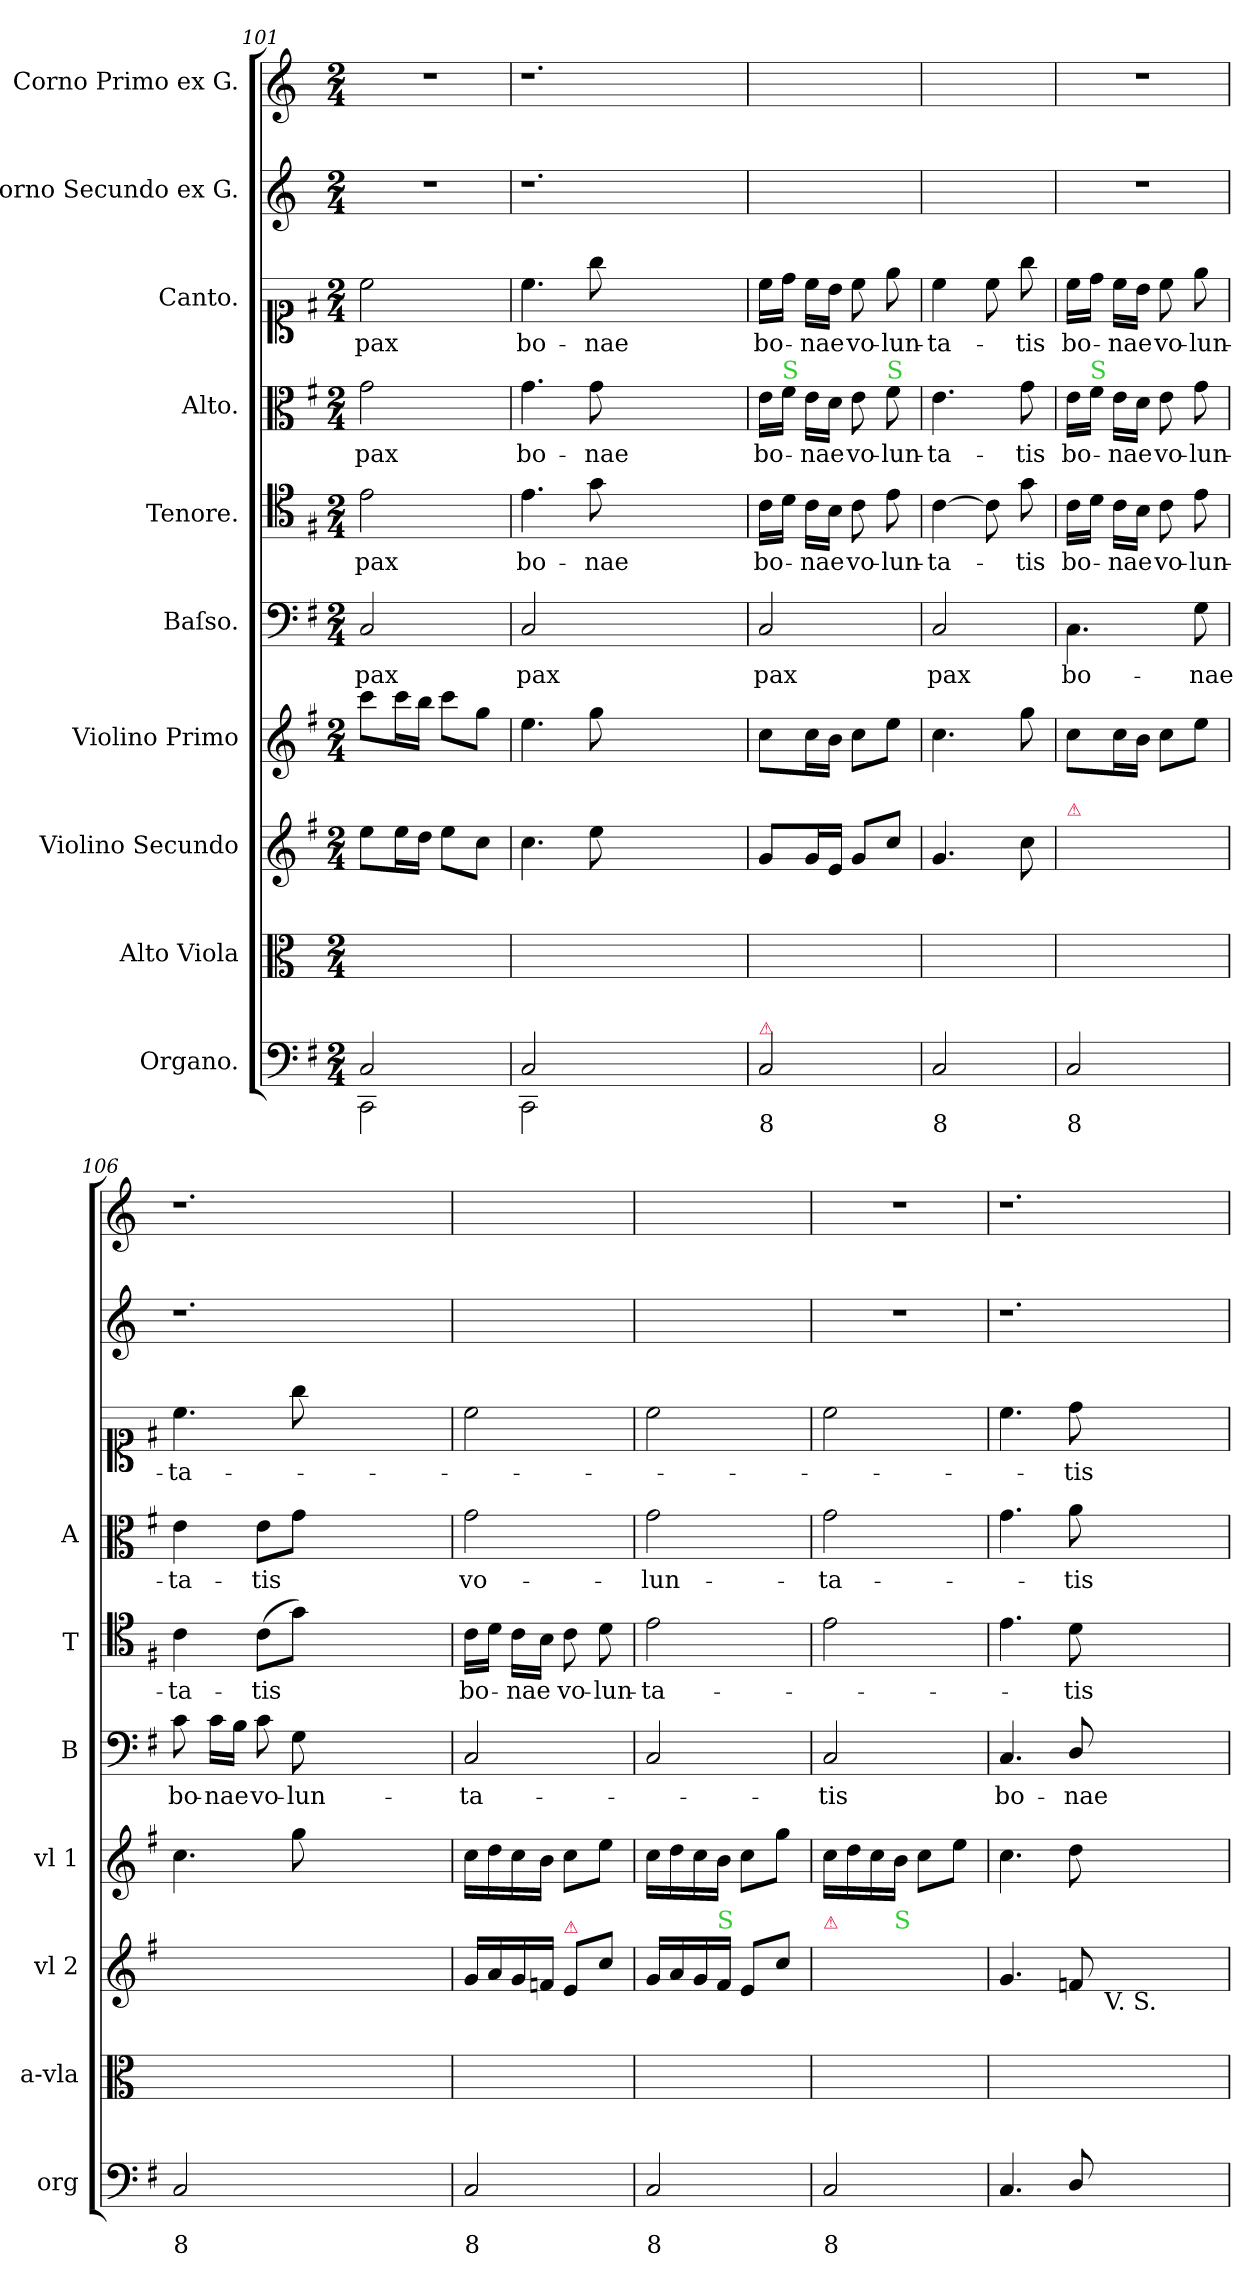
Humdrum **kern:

**kern	**kern	**kern	**kern	**kern	**text	**kern	**text	**kern	**text	**kern	**text	**kern	**kern
*part10	*part9	*part8	*part7	*part6	*part6	*part5	*part5	*part4	*part4	*part3	*part3	*part2	*part1
*staff10	*staff9	*staff8	*staff7	*staff6	*staff6	*staff5	*staff5	*staff4	*staff4	*staff3	*staff3	*staff2	*staff1
*I"Organo.	*I"Alto Viola	*I"Violino Secundo	*I"Violino Primo	*I"Baſso.	*	*I"Tenore.	*	*I"Alto.	*	*I"Canto.	*	*I"Corno Secundo ex G.	*I"Corno Primo ex G.
*I'org	*I'a-vla	*I'vl 2	*I'vl 1	*I'B	*	*I'T	*	*I'A	*	*	*	*	*
*clefF4	*clefC3	*clefG2	*clefG2	*clefF4	*	*clefC4	*	*clefC3	*	*clefC1	*	*clefG2	*clefG2
*	*	*	*	*	*	*	*	*	*	*	*	*ITrd3c5	*ITrd3c5
*k[f#]	*k[]	*k[f#]	*k[f#]	*k[f#]	*	*k[f#]	*	*k[f#]	*	*k[f#]	*	*	*
*G:	*	*G:	*G:	*G:	*	*G:	*	*G:	*	*G:	*	*	*
*M2/4	*M2/4	*M2/4	*M2/4	*M2/4	*	*M2/4	*	*M2/4	*	*M2/4	*	*M2/4	*M2/4
=101	=101	=101	=101	=101	=101	=101	=101	=101	=101	=101	=101	=101	=101
*^	*	*	*	*	*	*	*	*	*	*	*	*	*
!	!	!	!	!	!	!LO:LY:i	!	!LO:LY:i	!	!LO:LY:i	!	!LO:LY:i	!	!
2C/	2CC\	2ryy	8ee\L	8ccc\L	2C/	pax	2e\	pax	2g\	pax	2cc\	pax	2r	2r
.	.	.	16ee\L	16ccc\L	.	.	.	.	.	.	.	.	.	.
.	.	.	16dd\JJ	16bb\JJ	.	.	.	.	.	.	.	.	.	.
.	.	.	8ee\L	8ccc\L	.	.	.	.	.	.	.	.	.	.
.	.	.	8cc\J	8gg\J	.	.	.	.	.	.	.	.	.	.
=102	=102	=102	=102	=102	=102	=102	=102	=102	=102	=102	=102	=102	=102	=102
!	!	!	!	!	!	!LO:LY:i	!	!	!	!	!	!	!	!
2C/	2CC\	2ryy	4.cc\	4.ee\	2C/	pax	4.e\	bo-	4.g\	bo-	4.cc\	bo-	1.r	1.r
.	.	.	8ee\	8gg\	.	.	8g\	-nae	8g\	-nae	8gg\	-nae	.	.
1ryy	1ryy	1ryy	1ryy	1ryy	1ryy	.	1ryy	.	1ryy	.	1ryy	.	.	.
=103	=103	=103	=103	=103	=103	=103	=103	=103	=103	=103	=103	=103	=103	=103
!LO:TX:a:color=crimson:t=⚠	!	!	!	!	!	!	!	!	!	!	!	!	!	!
!LO:TX:b:t=8	!	!	!	!	!	!	!	!	!	!	!	!	!	!
!	!	!	!	!	!	!LO:LY:i	!	!	!	!	!	!	!	!
2C/	2CC\yy	2ryy	8g/L	8cc\L	2C/	pax	16c\LL	bo-	16e\LL	bo-	16cc\LL	bo-	2ryy	2ryy
!	!	!	!	!	!	!	!	!	!LO:TX:a:color=limegreen:t=S	!	!	!	!	!
.	.	.	.	.	.	.	16d\JJ	.	16f#\JJ	.	16dd\JJ	.	.	.
.	.	.	16g/L	16cc\L	.	.	16c\LL	-nae	16e\LL	-nae	16cc\LL	-nae	.	.
.	.	.	16e/JJ	16b\JJ	.	.	16B\JJ	.	16d\JJ	.	16b\JJ	.	.	.
.	.	.	8g/L	8cc\L	.	.	8c\	vo-	8e\	vo-	8cc\	vo-	.	.
!	!	!	!	!	!	!	!	!	!LO:TX:a:color=limegreen:t=S	!	!	!	!	!
.	.	.	8cc/J	8ee\J	.	.	8e\	-lun-	8f#\	-lun-	8ee\	-lun-	.	.
=104	=104	=104	=104	=104	=104	=104	=104	=104	=104	=104	=104	=104	=104	=104
!LO:TX:b:t=8	!	!	!	!	!	!	!	!	!	!	!	!	!	!
!	!	!	!	!	!	!LO:LY:i	!	!	!	!	!	!	!	!
2C/	2CC\yy	2ryy	4.g/	4.cc\	2C/	pax	[4c\	-ta-	4.e\	-ta-	4cc\	-ta-	2ryy	2ryy
.	.	.	.	.	.	.	8c\]	.	.	.	8cc\	.	.	.
.	.	.	8cc\	8gg\	.	.	8g\	-tis	8g\	-tis	8gg\	-tis	.	.
=105	=105	=105	=105	=105	=105	=105	=105	=105	=105	=105	=105	=105	=105	=105
!	!	!	!LO:TX:a:color=crimson:t=⚠	!	!	!	!	!	!	!	!	!	!	!
!LO:TX:b:t=8	!	!	!	!	!	!	!	!	!	!	!	!	!	!
2C/	2CC\yy	2ryy	8g/Lyy	8cc\L	4.C\	bo-	16c\LL	bo-	16e\LL	bo-	16cc\LL	bo-	2r	2r
!	!	!	!	!	!	!	!	!	!LO:TX:a:color=limegreen:t=S	!	!	!	!	!
.	.	.	.	.	.	.	16d\JJ	.	16f#\JJ	.	16dd\JJ	.	.	.
.	.	.	16g/Lyy	16cc\L	.	.	16c\LL	-nae	16e\LL	-nae	16cc\LL	-nae	.	.
.	.	.	16e/JJyy	16b\JJ	.	.	16B\JJ	.	16d\JJ	.	16b\JJ	.	.	.
.	.	.	8g/Lyy	8cc\L	.	.	8c\	vo-	8e\	vo-	8cc\	vo-	.	.
.	.	.	8cc/Jyy	8ee\J	8G\	-nae	8e\	-lun-	8g\	-lun-	8ee\	-lun-	.	.
=106	=106	=106	=106	=106	=106	=106	=106	=106	=106	=106	=106	=106	=106	=106
!LO:TX:b:t=8	!	!	!	!	!	!	!	!	!	!	!	!	!	!
2C/	2CC\yy	2ryy	4.g/yy	4.cc\	8c\	bo-	4c\	-ta-	4e\	-ta-	4.cc\	-ta-	1.r	1.r
.	.	.	.	.	16c\LL	-nae	.	.	.	.	.	.	.	.
.	.	.	.	.	16B\JJ	.	.	.	.	.	.	.	.	.
.	.	.	.	.	8c\	vo-	(8c\L	-tis	8e\L	-tis	.	.	.	.
.	.	.	8cc\yy	8gg\	8G\	-lun-	8g\J)	.	8g\J	.	8gg\	.	.	.
1ryy	1ryy	1ryy	1ryy	1ryy	1ryy	.	1ryy	.	1ryy	.	1ryy	.	.	.
=107	=107	=107	=107	=107	=107	=107	=107	=107	=107	=107	=107	=107	=107	=107
!LO:TX:b:t=8	!	!	!	!	!	!	!	!	!	!	!	!	!	!
2C/	2CC\yy	2ryy	16g/LL	16cc\LL	2C/	-ta-	16c\LL	bo-	2g\	vo-	2cc\	.	2ryy	2ryy
.	.	.	16a/	16dd\	.	.	16d\JJ	.	.	.	.	.	.	.
.	.	.	16g/	16cc\	.	.	16c\LL	-nae	.	.	.	.	.	.
.	.	.	16fn/JJ	16b\JJ	.	.	16B\JJ	.	.	.	.	.	.	.
!	!	!	!LO:TX:a:color=crimson:t=⚠	!	!	!	!	!	!	!	!	!	!	!
.	.	.	8e/L	8cc\L	.	.	8c\	vo-	.	.	.	.	.	.
.	.	.	8cc\J	8ee\J	.	.	8d\	-lun-	.	.	.	.	.	.
=108	=108	=108	=108	=108	=108	=108	=108	=108	=108	=108	=108	=108	=108	=108
!LO:TX:b:t=8	!	!	!	!	!	!	!	!	!	!	!	!	!	!
2C/	2CC\yy	2ryy	16g/LL	16cc\LL	2C/	.	2e\	-ta-	2g\	-lun-	2cc\	.	2ryy	2ryy
.	.	.	16a/	16dd\	.	.	.	.	.	.	.	.	.	.
.	.	.	16g/	16cc\	.	.	.	.	.	.	.	.	.	.
!	!	!	!LO:TX:a:color=limegreen:t=S	!	!	!	!	!	!	!	!	!	!	!
.	.	.	16f#/JJ	16b\JJ	.	.	.	.	.	.	.	.	.	.
.	.	.	8e/L	8cc\L	.	.	.	.	.	.	.	.	.	.
.	.	.	8cc/J	8gg\J	.	.	.	.	.	.	.	.	.	.
=109	=109	=109	=109	=109	=109	=109	=109	=109	=109	=109	=109	=109	=109	=109
!	!	!	!LO:TX:a:color=crimson:t=⚠	!	!	!	!	!	!	!	!	!	!	!
!LO:TX:b:t=8	!	!	!	!	!	!	!	!	!	!	!	!	!	!
2C/	2CC\yy	2ryy	16g/LLyy	16cc\LL	2C/	-tis	2e\	.	2g\	-ta-	2cc\	.	2r	2r
.	.	.	16a/yy	16dd\	.	.	.	.	.	.	.	.	.	.
.	.	.	16g/yy	16cc\	.	.	.	.	.	.	.	.	.	.
!	!	!	!LO:TX:a:color=limegreen:t=S	!	!	!	!	!	!	!	!	!	!	!
.	.	.	16f#/JJyy	16b\JJ	.	.	.	.	.	.	.	.	.	.
.	.	.	8e/Lyy	8cc\L	.	.	.	.	.	.	.	.	.	.
.	.	.	8cc/Jyy	8ee\J	.	.	.	.	.	.	.	.	.	.
*v	*v	*	*	*	*	*	*	*	*	*	*	*	*	*
=110	=110	=110	=110	=110	=110	=110	=110	=110	=110	=110	=110	=110	=110
4.C/	2ryy	4.g/	4.cc\	4.C/	bo-	4.e\	.	4.g\	.	4.cc\	.	1.r	1.r
8D/	.	8fn/	8dd\	8D/	-nae	8d\	-tis	8a\	-tis	8dd\	-tis	.	.
!	!	!LO:TX:b:t=V. S.	!	!	!	!	!	!	!	!	!	!	!
1ryy	1ryy	1ryy	1ryy	1ryy	.	1ryy	.	1ryy	.	1ryy	.	.	.
=	=	=	=	=	=	=	=	=	=	=	=	=	=
*-	*-	*-	*-	*-	*-	*-	*-	*-	*-	*-	*-	*-	*-
